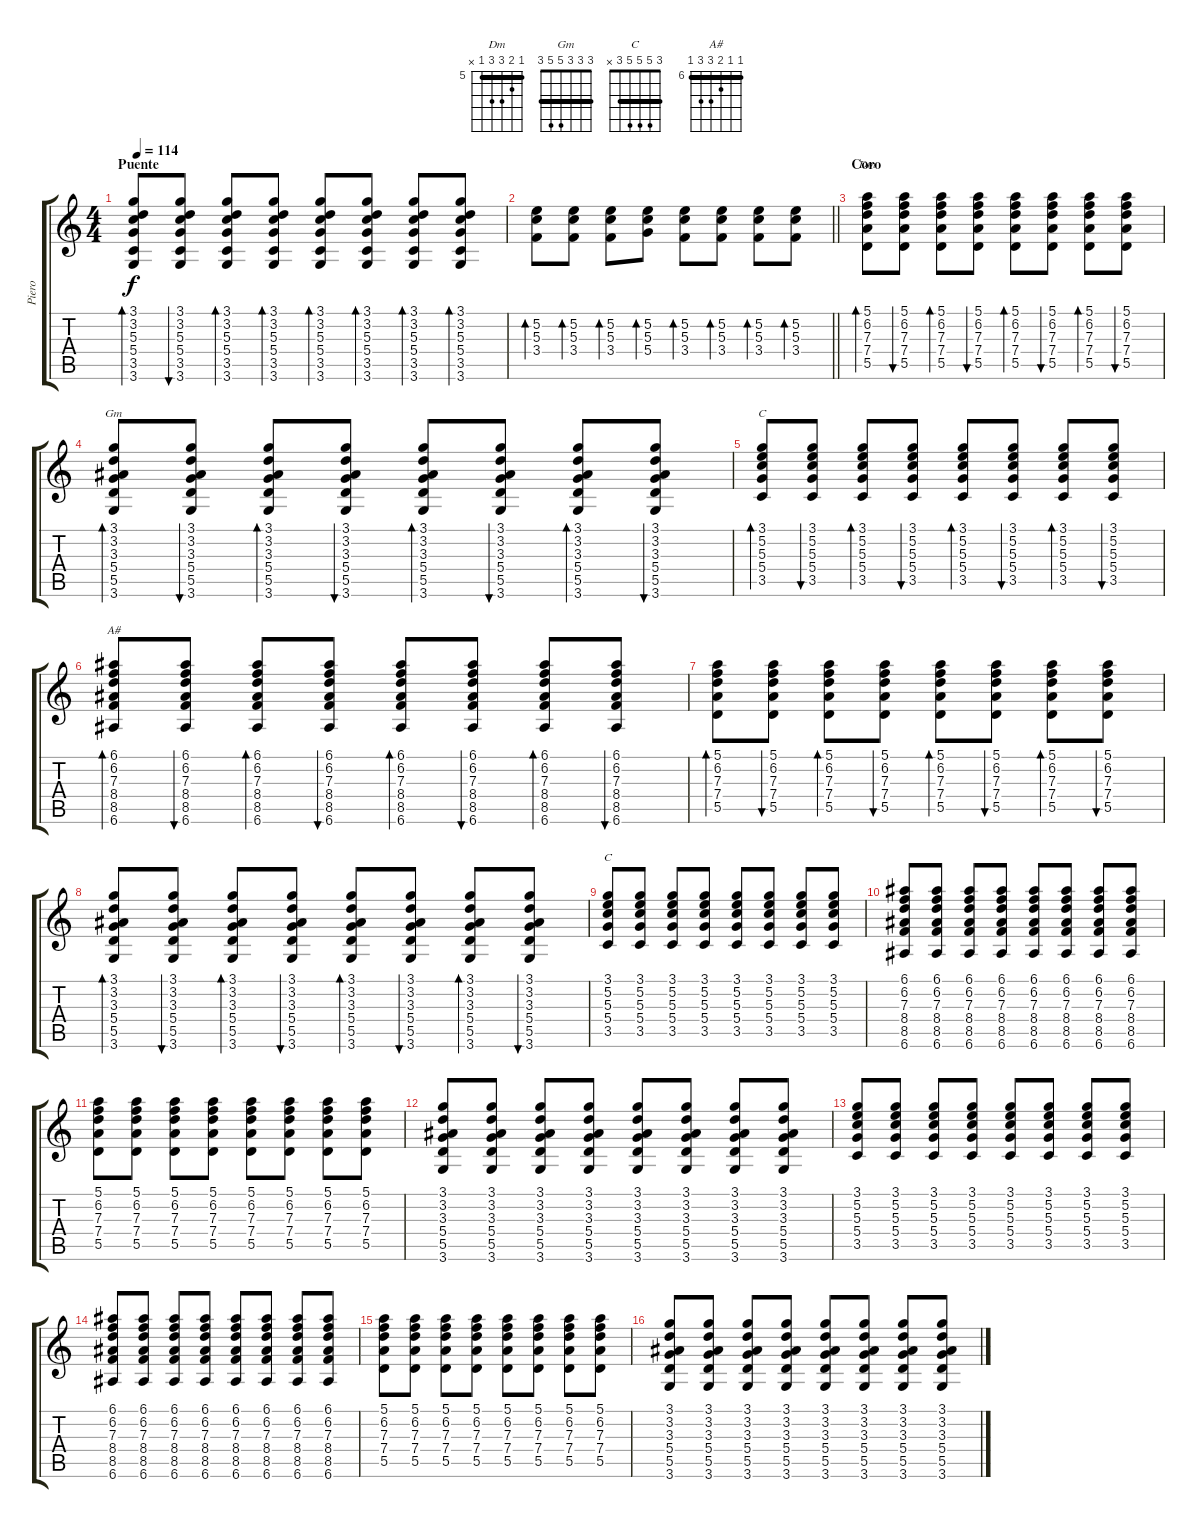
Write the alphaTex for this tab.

\track ("Piero" "Piero") {instrument electricguitarclean}
\staff {score tabs}
\tuning (E4 B3 G3 D3 A2 E2) {hide}
\chord ("Dm" 5 6 7 7 5 x) {firstfret 5 barre 5}
\chord ("Gm" 3 3 3 5 5 3) {barre 3}
\chord ("C" x x x x x x)
\chord ("A#" 6 6 7 8 8 6) {firstfret 6 barre 6}
\chord ("C" 3 5 5 5 3 x) {barre 3}
\ts (4 4)
\section ("" "Puente")
\tempo 114
\clef g2
\ks c
(3.1 3.2 5.3 5.4 3.5 3.6).8{bd 60 dy f} (3.1 3.2 5.3 5.4 3.5 3.6).8{bu 60} (3.1 3.2 5.3 5.4 3.5 3.6).8{bd 60} (3.1 3.2 5.3 5.4 3.5 3.6).8{bd 60} (3.1 3.2 5.3 5.4 3.5 3.6).8{bd 60} (3.1 3.2 5.3 5.4 3.5 3.6).8{bd 60} (3.1 3.2 5.3 5.4 3.5 3.6).8{bd 60} (3.1 3.2 5.3 5.4 3.5 3.6).8{bd 60} |
\barLineRight lightlight
(5.2 5.3 3.4).8{bd 60} (5.2 5.3 3.4).8{bd 60} (5.2 5.3 3.4).8{bd 60} (5.2 5.3 5.4).8{bd 60} (5.2 5.3 3.4).8{bd 60} (5.2 5.3 3.4).8{bd 60} (5.2 5.3 3.4).8{bd 60} (5.2 5.3 3.4).8{bd 60} |
\section ("" "Coro")
(5.1 6.2 7.3 7.4 5.5).8{bd 30 ch "Dm"} (5.1 6.2 7.3 7.4 5.5).8{bu 30} (5.1 6.2 7.3 7.4 5.5).8{bd 30} (5.1 6.2 7.3 7.4 5.5).8{bu 30} (5.1 6.2 7.3 7.4 5.5).8{bd 30} (5.1 6.2 7.3 7.4 5.5).8{bu 30} (5.1 6.2 7.3 7.4 5.5).8{bd 30} (5.1 6.2 7.3 7.4 5.5).8{bu 30} |
(3.1 3.2 3.3 5.4 5.5 3.6).8{bd 30 ch "Gm"} (3.1 3.2 3.3 5.4 5.5 3.6).8{bu 30} (3.1 3.2 3.3 5.4 5.5 3.6).8{bd 30} (3.1 3.2 3.3 5.4 5.5 3.6).8{bu 30} (3.1 3.2 3.3 5.4 5.5 3.6).8{bd 30} (3.1 3.2 3.3 5.4 5.5 3.6).8{bu 30} (3.1 3.2 3.3 5.4 5.5 3.6).8{bd 30} (3.1 3.2 3.3 5.4 5.5 3.6).8{bu 30} |
(3.1 5.2 5.3 5.4 3.5).8{bd 30 ch "C"} (3.1 5.2 5.3 5.4 3.5).8{bu 30} (3.1 5.2 5.3 5.4 3.5).8{bd 30} (3.1 5.2 5.3 5.4 3.5).8{bu 30} (3.1 5.2 5.3 5.4 3.5).8{bd 30} (3.1 5.2 5.3 5.4 3.5).8{bu 30} (3.1 5.2 5.3 5.4 3.5).8{bd 30} (3.1 5.2 5.3 5.4 3.5).8{bu 30} |
(6.1 6.2 7.3 8.4 8.5 6.6).8{bd 30 ch "A#"} (6.1 6.2 7.3 8.4 8.5 6.6).8{bu 30} (6.1 6.2 7.3 8.4 8.5 6.6).8{bd 30} (6.1 6.2 7.3 8.4 8.5 6.6).8{bu 30} (6.1 6.2 7.3 8.4 8.5 6.6).8{bd 30} (6.1 6.2 7.3 8.4 8.5 6.6).8{bu 30} (6.1 6.2 7.3 8.4 8.5 6.6).8{bd 30} (6.1 6.2 7.3 8.4 8.5 6.6).8{bu 30} |
(5.1 6.2 7.3 7.4 5.5).8{bd 30} (5.1 6.2 7.3 7.4 5.5).8{bu 30} (5.1 6.2 7.3 7.4 5.5).8{bd 30} (5.1 6.2 7.3 7.4 5.5).8{bu 30} (5.1 6.2 7.3 7.4 5.5).8{bd 30} (5.1 6.2 7.3 7.4 5.5).8{bu 30} (5.1 6.2 7.3 7.4 5.5).8{bd 30} (5.1 6.2 7.3 7.4 5.5).8{bu 30} |
(3.1 3.2 3.3 5.4 5.5 3.6).8{bd 30} (3.1 3.2 3.3 5.4 5.5 3.6).8{bu 30} (3.1 3.2 3.3 5.4 5.5 3.6).8{bd 30} (3.1 3.2 3.3 5.4 5.5 3.6).8{bu 30} (3.1 3.2 3.3 5.4 5.5 3.6).8{bd 30} (3.1 3.2 3.3 5.4 5.5 3.6).8{bu 30} (3.1 3.2 3.3 5.4 5.5 3.6).8{bd 30} (3.1 3.2 3.3 5.4 5.5 3.6).8{bu 30} |
(3.1 5.2 5.3 5.4 3.5).8{ch "C"} (3.1 5.2 5.3 5.4 3.5).8 (3.1 5.2 5.3 5.4 3.5).8 (3.1 5.2 5.3 5.4 3.5).8 (3.1 5.2 5.3 5.4 3.5).8 (3.1 5.2 5.3 5.4 3.5).8 (3.1 5.2 5.3 5.4 3.5).8 (3.1 5.2 5.3 5.4 3.5).8 |
(6.1 6.2 7.3 8.4 8.5 6.6).8 (6.1 6.2 7.3 8.4 8.5 6.6).8 (6.1 6.2 7.3 8.4 8.5 6.6).8 (6.1 6.2 7.3 8.4 8.5 6.6).8 (6.1 6.2 7.3 8.4 8.5 6.6).8 (6.1 6.2 7.3 8.4 8.5 6.6).8 (6.1 6.2 7.3 8.4 8.5 6.6).8 (6.1 6.2 7.3 8.4 8.5 6.6).8 |
(5.1 6.2 7.3 7.4 5.5).8 (5.1 6.2 7.3 7.4 5.5).8 (5.1 6.2 7.3 7.4 5.5).8 (5.1 6.2 7.3 7.4 5.5).8 (5.1 6.2 7.3 7.4 5.5).8 (5.1 6.2 7.3 7.4 5.5).8 (5.1 6.2 7.3 7.4 5.5).8 (5.1 6.2 7.3 7.4 5.5).8 |
(3.1 3.2 3.3 5.4 5.5 3.6).8 (3.1 3.2 3.3 5.4 5.5 3.6).8 (3.1 3.2 3.3 5.4 5.5 3.6).8 (3.1 3.2 3.3 5.4 5.5 3.6).8 (3.1 3.2 3.3 5.4 5.5 3.6).8 (3.1 3.2 3.3 5.4 5.5 3.6).8 (3.1 3.2 3.3 5.4 5.5 3.6).8 (3.1 3.2 3.3 5.4 5.5 3.6).8 |
(3.1 5.2 5.3 5.4 3.5).8 (3.1 5.2 5.3 5.4 3.5).8 (3.1 5.2 5.3 5.4 3.5).8 (3.1 5.2 5.3 5.4 3.5).8 (3.1 5.2 5.3 5.4 3.5).8 (3.1 5.2 5.3 5.4 3.5).8 (3.1 5.2 5.3 5.4 3.5).8 (3.1 5.2 5.3 5.4 3.5).8 |
(6.1 6.2 7.3 8.4 8.5 6.6).8 (6.1 6.2 7.3 8.4 8.5 6.6).8 (6.1 6.2 7.3 8.4 8.5 6.6).8 (6.1 6.2 7.3 8.4 8.5 6.6).8 (6.1 6.2 7.3 8.4 8.5 6.6).8 (6.1 6.2 7.3 8.4 8.5 6.6).8 (6.1 6.2 7.3 8.4 8.5 6.6).8 (6.1 6.2 7.3 8.4 8.5 6.6).8 |
(5.1 6.2 7.3 7.4 5.5).8 (5.1 6.2 7.3 7.4 5.5).8 (5.1 6.2 7.3 7.4 5.5).8 (5.1 6.2 7.3 7.4 5.5).8 (5.1 6.2 7.3 7.4 5.5).8 (5.1 6.2 7.3 7.4 5.5).8 (5.1 6.2 7.3 7.4 5.5).8 (5.1 6.2 7.3 7.4 5.5).8 |
(3.1 3.2 3.3 5.4 5.5 3.6).8 (3.1 3.2 3.3 5.4 5.5 3.6).8 (3.1 3.2 3.3 5.4 5.5 3.6).8 (3.1 3.2 3.3 5.4 5.5 3.6).8 (3.1 3.2 3.3 5.4 5.5 3.6).8 (3.1 3.2 3.3 5.4 5.5 3.6).8 (3.1 3.2 3.3 5.4 5.5 3.6).8 (3.1 3.2 3.3 5.4 5.5 3.6).8
